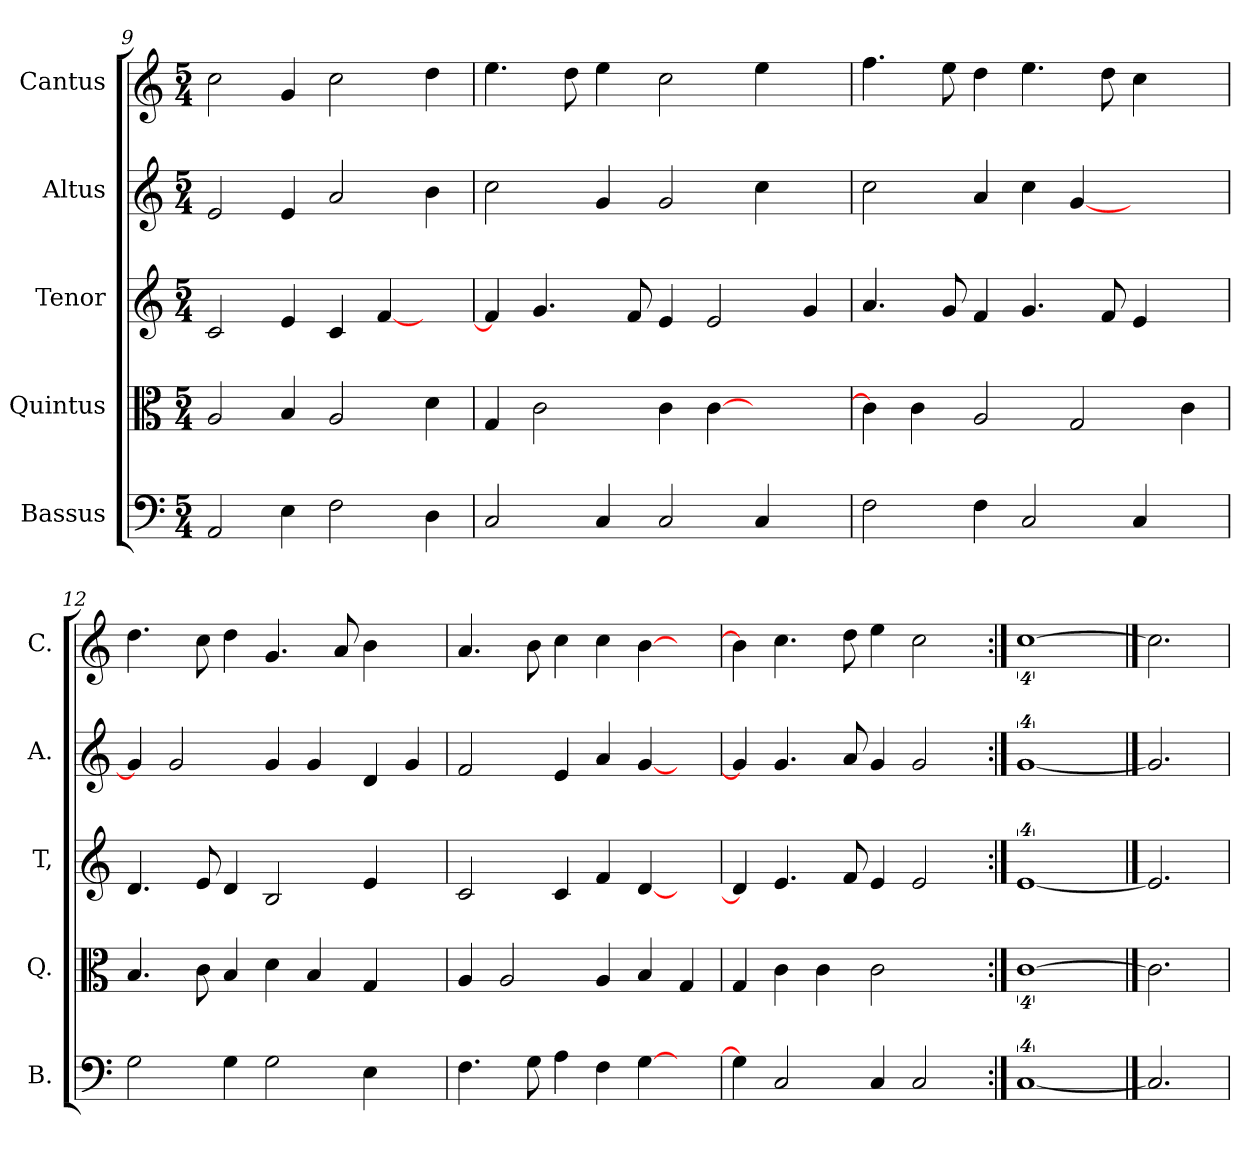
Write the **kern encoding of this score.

**kern	**kern	**kern	**kern	**kern
*part5	*part4	*part3	*part2	*part1
*staff5	*staff4	*staff3	*staff2	*staff1
*I"Bassus	*I"Quintus	*I"Tenor	*I"Altus	*I"Cantus
*I'B.	*I'Q.	*I'T,	*I'A.	*I'C.
!!LO:LB:g=z
*clefF4	*clefC3	*clefG2	*clefG2	*clefG2
*k[]	*k[]	*k[]	*k[]	*k[]
*C:	*C:	*C:	*C:	*C:
*M5/4	*M5/4	*M5/4	*M5/4	*M5/4
=9	=9	=9	=9	=9
2AA/	2A/	2c/	2e/	2cc\
4E\	4B/	4e/	4e/	4g/
2F\	2A/	4c/	2a/	2cc\
.	.	[4f/	.	.
4D\	4d\	4ryy	4b\	4dd\
=10	=10	=10	=10	=10
2C/	4G/	4f/]	2cc\	4.ee\
.	2c\	4.g/	.	.
.	.	.	.	8dd\
4C/	.	.	4g/	4ee\
.	.	8f/	.	.
2C/	4c\	4e/	2g/	2cc\
.	[4c\	2e/	.	.
4C/	2ryy	.	4cc\	4ee\
4ryy	.	4g/	4ryy	4ryy
=11	=11	=11	=11	=11
2F\	4c\]	4.a/	2cc\	4.ff\
.	4c\	.	.	.
.	.	8g/	.	8ee\
4F\	2A/	4f/	4a/	4dd\
2C/	.	4.g/	4cc\	4.ee\
.	2G/	.	[4g/	.
.	.	8f/	.	8dd\
4C/	.	4e/	2ryy	4cc\
4ryy	4c\	4ryy	.	4ryy
=12	=12	=12	=12	=12
2G\	4.B/	4.d/	4g/]	4.dd\
.	.	.	2g/	.
.	8c\	8e/	.	8cc\
4G\	4B/	4d/	.	4dd\
2G\	4d\	2B/	4g/	4.g/
.	4B/	.	4g/	.
.	.	.	.	8a/
4E\	4G/	4e/	4d/	4b\
4ryy	4ryy	4ryy	4g/	4ryy
=13	=13	=13	=13	=13
4.F\	4A/	2c/	2f/	4.a/
.	2A/	.	.	.
8G\	.	.	.	8b\
4A\	.	4c/	4e/	4cc\
4F\	4A/	4f/	4a/	4cc\
[4G\	4B/	[4d/	[4g/	[4b\
4ryy	4G/	4ryy	4ryy	4ryy
=14	=14	=14	=14	=14
4G\]	4G/	4d/]	4g/]	4b\]
2C/	4c\	4.e/	4.g/	4.cc\
.	4c\	.	.	.
.	.	8f/	8a/	8dd\
4C/	2c\	4e/	4g/	4ee\
2C/	.	2e/	2g/	2cc\
.	4ryy	.	.	.
=15:|!	=15:|!	=15:|!	=15:|!	=15:|!
[4%5C/	[4%5c\	[4%5e/	[4%5g/	[4%5cc\
==16	==16	==16	==16	==16
2.C/]	2.c\]	2.e/]	2.g/]	2.cc\]
=	=	=	=	=
*-	*-	*-	*-	*-
